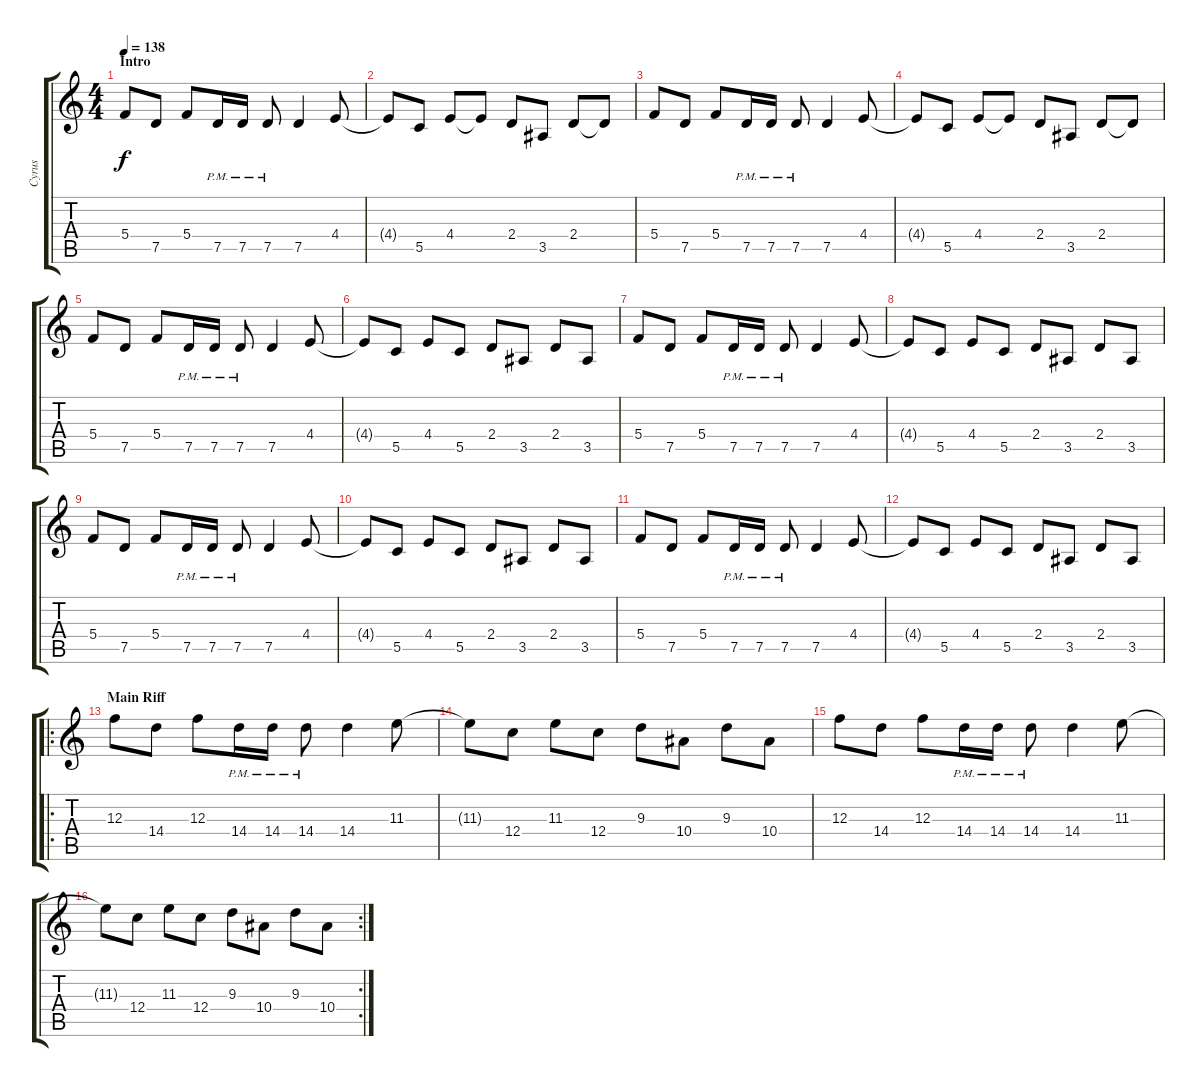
\track ("Cyrus" "Cyrus") {instrument distortionguitar}
\staff {score tabs}
\tuning (D4 A3 F3 C3 G2 D2) {hide}
\ts (4 4)
\section ("" "Intro")
\tempo 138
\clef g2
\ks c
5.4.8{dy f instrument distortionguitar} 7.5.8 5.4.8 7.5{pm}.16 7.5{pm}.16 7.5{pm}.8 7.5.4 4.4.8 |
4.4{t}.8 5.5.8 4.4.8 4.4{t}.8 2.4.8 3.5.8 2.4.8 2.4{t}.8 |
5.4.8 7.5.8 5.4.8 7.5{pm}.16 7.5{pm}.16 7.5{pm}.8 7.5.4 4.4.8 |
4.4{t}.8 5.5.8 4.4.8 4.4{t}.8 2.4.8 3.5.8 2.4.8 2.4{t}.8 |
5.4.8 7.5.8 5.4.8 7.5{pm}.16 7.5{pm}.16 7.5{pm}.8 7.5.4 4.4.8 |
4.4{t}.8 5.5.8 4.4.8 5.5.8 2.4.8 3.5.8 2.4.8 3.5.8 |
5.4.8 7.5.8 5.4.8 7.5{pm}.16 7.5{pm}.16 7.5{pm}.8 7.5.4 4.4.8 |
4.4{t}.8 5.5.8 4.4.8 5.5.8 2.4.8 3.5.8 2.4.8 3.5.8 |
5.4.8 7.5.8 5.4.8 7.5{pm}.16 7.5{pm}.16 7.5{pm}.8 7.5.4 4.4.8 |
4.4{t}.8 5.5.8 4.4.8 5.5.8 2.4.8 3.5.8 2.4.8 3.5.8 |
5.4.8 7.5.8 5.4.8 7.5{pm}.16 7.5{pm}.16 7.5{pm}.8 7.5.4 4.4.8 |
4.4{t}.8 5.5.8 4.4.8 5.5.8 2.4.8 3.5.8 2.4.8 3.5.8 |
\ro
\section ("" "Main Riff")
12.3.8 14.4.8 12.3.8 14.4{pm}.16 14.4{pm}.16 14.4{pm}.8 14.4.4 11.3.8 |
11.3{t}.8 12.4.8 11.3.8 12.4.8 9.3.8 10.4.8 9.3.8 10.4.8 |
12.3.8 14.4.8 12.3.8 14.4{pm}.16 14.4{pm}.16 14.4{pm}.8 14.4.4 11.3.8 |
\rc 2
11.3{t}.8 12.4.8 11.3.8 12.4.8 9.3.8 10.4.8 9.3.8 10.4.8
